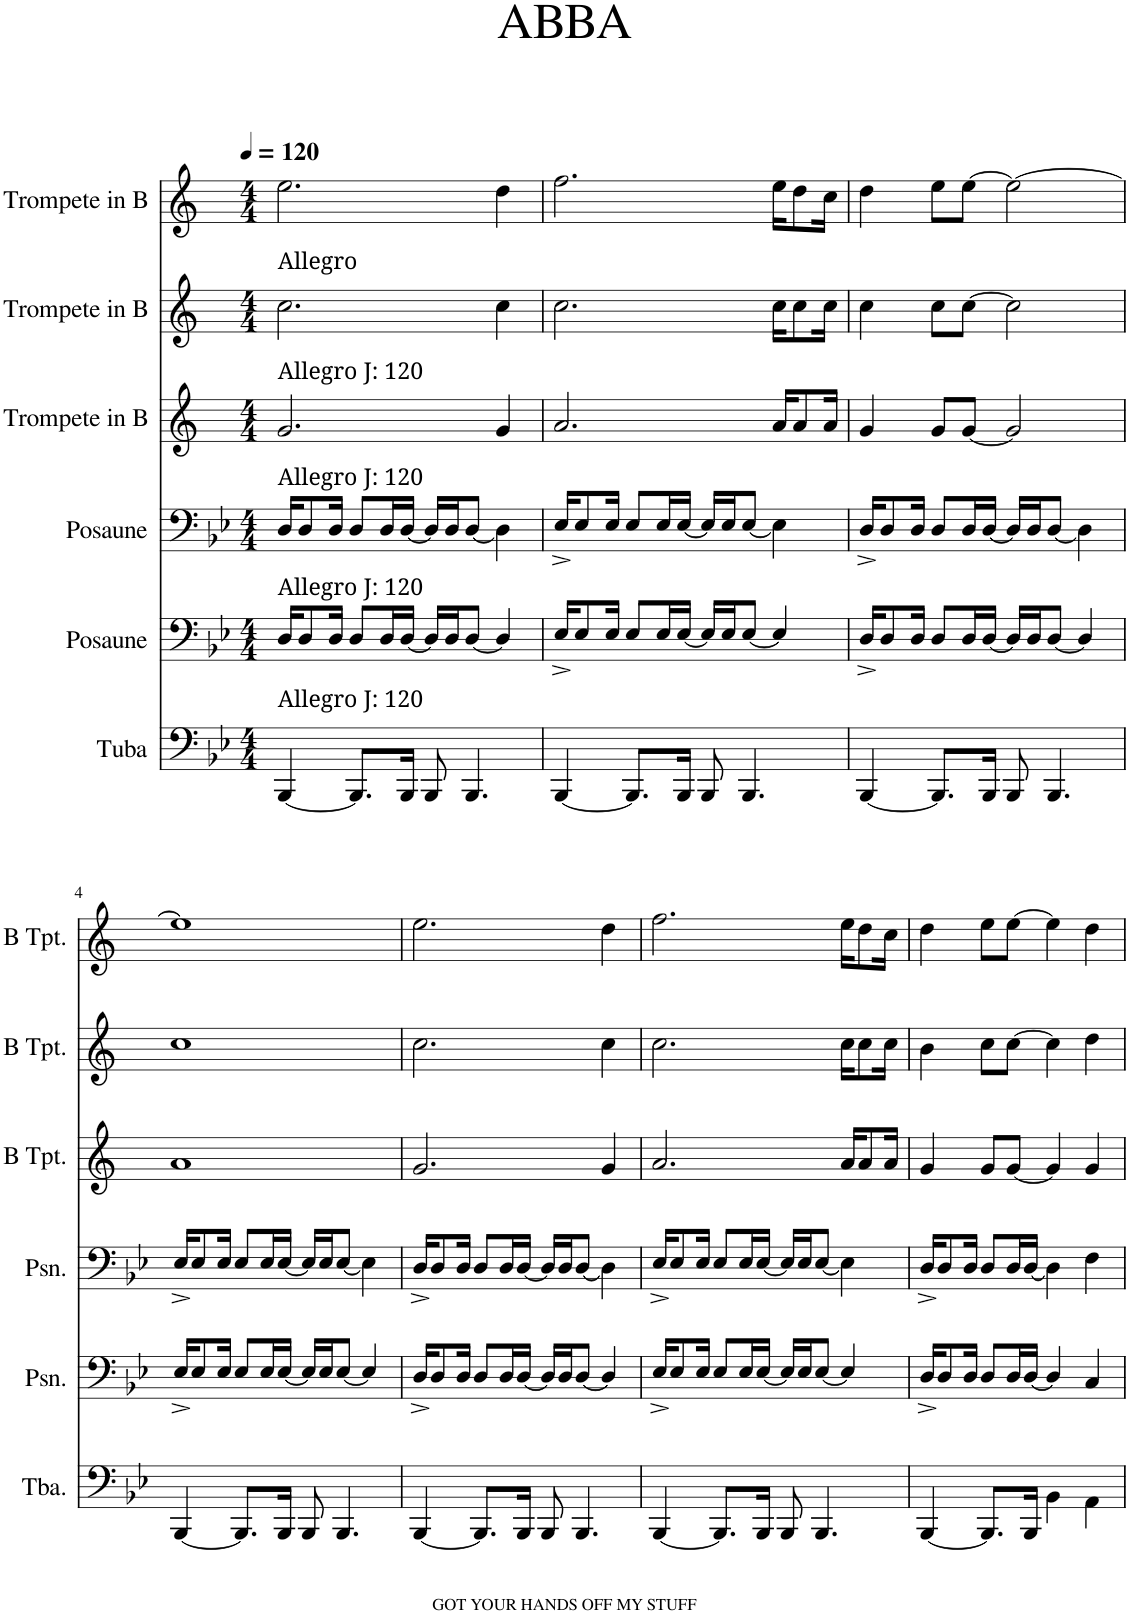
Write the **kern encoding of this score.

**kern	**kern	**kern	**kern	**kern	**kern
*part6	*part5	*part4	*part3	*part2	*part1
*staff6	*staff5	*staff4	*staff3	*staff2	*staff1
*I"Tuba	*I"Posaune	*I"Posaune	*I"Trompete in B	*I"Trompete in B	*I"Trompete in B
*I'Tba.	*I'Psn.	*I'Psn.	*	*	*
*clefF4	*clefF4	*clefF4	*clefG2	*clefG2	*clefG2
*	*	*	*Trd1c2	*Trd1c2	*Trd1c2
*k[b-e-]	*k[b-e-]	*k[b-e-]	*k[]	*k[]	*k[]
*M4/4	*M4/4	*M4/4	*M4/4	*M4/4	*M4/4
*MM120	*MM120	*MM120	*MM120	*MM120	*MM120
=1	=1	=1	=1	=1	=1
!	!	!	!	!LO:TX:a:t=Allegro	!
!	!	!	!LO:TX:a:t=Allegro J&colon; 120	!	!
!	!	!LO:TX:a:t=Allegro J&colon; 120	!	!	!
!	!LO:TX:a:t=Allegro J&colon; 120	!	!	!	!
!LO:TX:a:t=Allegro J&colon; 120	!	!	!	!	!
[<4BBB-/	16D/KL	16D/KL	2.g/	2.cc\	2.ee\
.	8D/	8D/	.	.	.
.	16D/Jk	16D/Jk	.	.	.
8.BBB-/L]	8D/L	8D/L	.	.	.
.	16D/L	16D/L	.	.	.
16BBB-/Jk	[<16D/JJ	[<16D/JJ	.	.	.
8BBB-/	16D/LL]	16D/LL]	.	.	.
.	16D/J	16D/J	.	.	.
4.BBB-/	[<8D/J	[<8D/J	.	.	.
.	4D/]	4D\]	4g/	4cc\	4dd\
=2	=2	=2	=2	=2	=2
[<4BBB-/	16E-^/KL	16E-^/KL	2.a/	2.cc\	2.ff\
.	8E-/	8E-/	.	.	.
.	16E-/Jk	16E-/Jk	.	.	.
8.BBB-/L]	8E-/L	8E-/L	.	.	.
.	16E-/L	16E-/L	.	.	.
16BBB-/Jk	[<16E-/JJ	[<16E-/JJ	.	.	.
8BBB-/	16E-/LL]	16E-/LL]	.	.	.
.	16E-/J	16E-/J	.	.	.
4.BBB-/	[<8E-/J	[<8E-/J	.	.	.
.	4E-/]	4E-\]	16a/KL	16cc\KL	16ee\KL
.	.	.	8a/	8cc\	8dd\
.	.	.	16a/Jk	16cc\Jk	16cc\Jk
=3	=3	=3	=3	=3	=3
[<4BBB-/	16D^/KL	16D^/KL	4g/	4cc\	4dd\
.	8D/	8D/	.	.	.
.	16D/Jk	16D/Jk	.	.	.
8.BBB-/L]	8D/L	8D/L	8g/L	8cc\L	8ee\L
.	16D/L	16D/L	[<8g/J	[>8cc\J	[>8ee\J
16BBB-/Jk	[<16D/JJ	[<16D/JJ	.	.	.
8BBB-/	16D/LL]	16D/LL]	2g/]	2cc\]	2ee\_
.	16D/J	16D/J	.	.	.
4.BBB-/	[<8D/J	[<8D/J	.	.	.
.	4D/]	4D\]	.	.	.
!!LO:LB:g=z
=4	=4	=4	=4	=4	=4
[<4BBB-/	16E-^/KL	16E-^/KL	1a	1cc	1ee]
.	8E-/	8E-/	.	.	.
.	16E-/Jk	16E-/Jk	.	.	.
8.BBB-/L]	8E-/L	8E-/L	.	.	.
.	16E-/L	16E-/L	.	.	.
16BBB-/Jk	[<16E-/JJ	[<16E-/JJ	.	.	.
8BBB-/	16E-/LL]	16E-/LL]	.	.	.
.	16E-/J	16E-/J	.	.	.
4.BBB-/	[<8E-/J	[<8E-/J	.	.	.
.	4E-/]	4E-\]	.	.	.
=5	=5	=5	=5	=5	=5
[<4BBB-/	16D^/KL	16D^/KL	2.g/	2.cc\	2.ee\
.	8D/	8D/	.	.	.
.	16D/Jk	16D/Jk	.	.	.
8.BBB-/L]	8D/L	8D/L	.	.	.
.	16D/L	16D/L	.	.	.
16BBB-/Jk	[<16D/JJ	[<16D/JJ	.	.	.
8BBB-/	16D/LL]	16D/LL]	.	.	.
.	16D/J	16D/J	.	.	.
4.BBB-/	[<8D/J	[<8D/J	.	.	.
.	4D/]	4D\]	4g/	4cc\	4dd\
=6	=6	=6	=6	=6	=6
[<4BBB-/	16E-^/KL	16E-^/KL	2.a/	2.cc\	2.ff\
.	8E-/	8E-/	.	.	.
.	16E-/Jk	16E-/Jk	.	.	.
8.BBB-/L]	8E-/L	8E-/L	.	.	.
.	16E-/L	16E-/L	.	.	.
16BBB-/Jk	[<16E-/JJ	[<16E-/JJ	.	.	.
8BBB-/	16E-/LL]	16E-/LL]	.	.	.
.	16E-/J	16E-/J	.	.	.
4.BBB-/	[<8E-/J	[<8E-/J	.	.	.
.	4E-/]	4E-\]	16a/KL	16cc\KL	16ee\KL
.	.	.	8a/	8cc\	8dd\
.	.	.	16a/Jk	16cc\Jk	16cc\Jk
=7	=7	=7	=7	=7	=7
[<4BBB-/	16D^/KL	16D^/KL	4g/	4b\	4dd\
.	8D/	8D/	.	.	.
.	16D/Jk	16D/Jk	.	.	.
8.BBB-/L]	8D/L	8D/L	8g/L	8cc\L	8ee\L
.	16D/L	16D/L	[<8g/J	[>8cc\J	[>8ee\J
16BBB-/Jk	[<16D/JJ	[<16D/JJ	.	.	.
4BB-\	4D/]	4D\]	4g/]	4cc\]	4ee\]
4AA\	4C/	4F\	4g/	4dd\	4dd\
=	=	=	=	=	=
*-	*-	*-	*-	*-	*-
